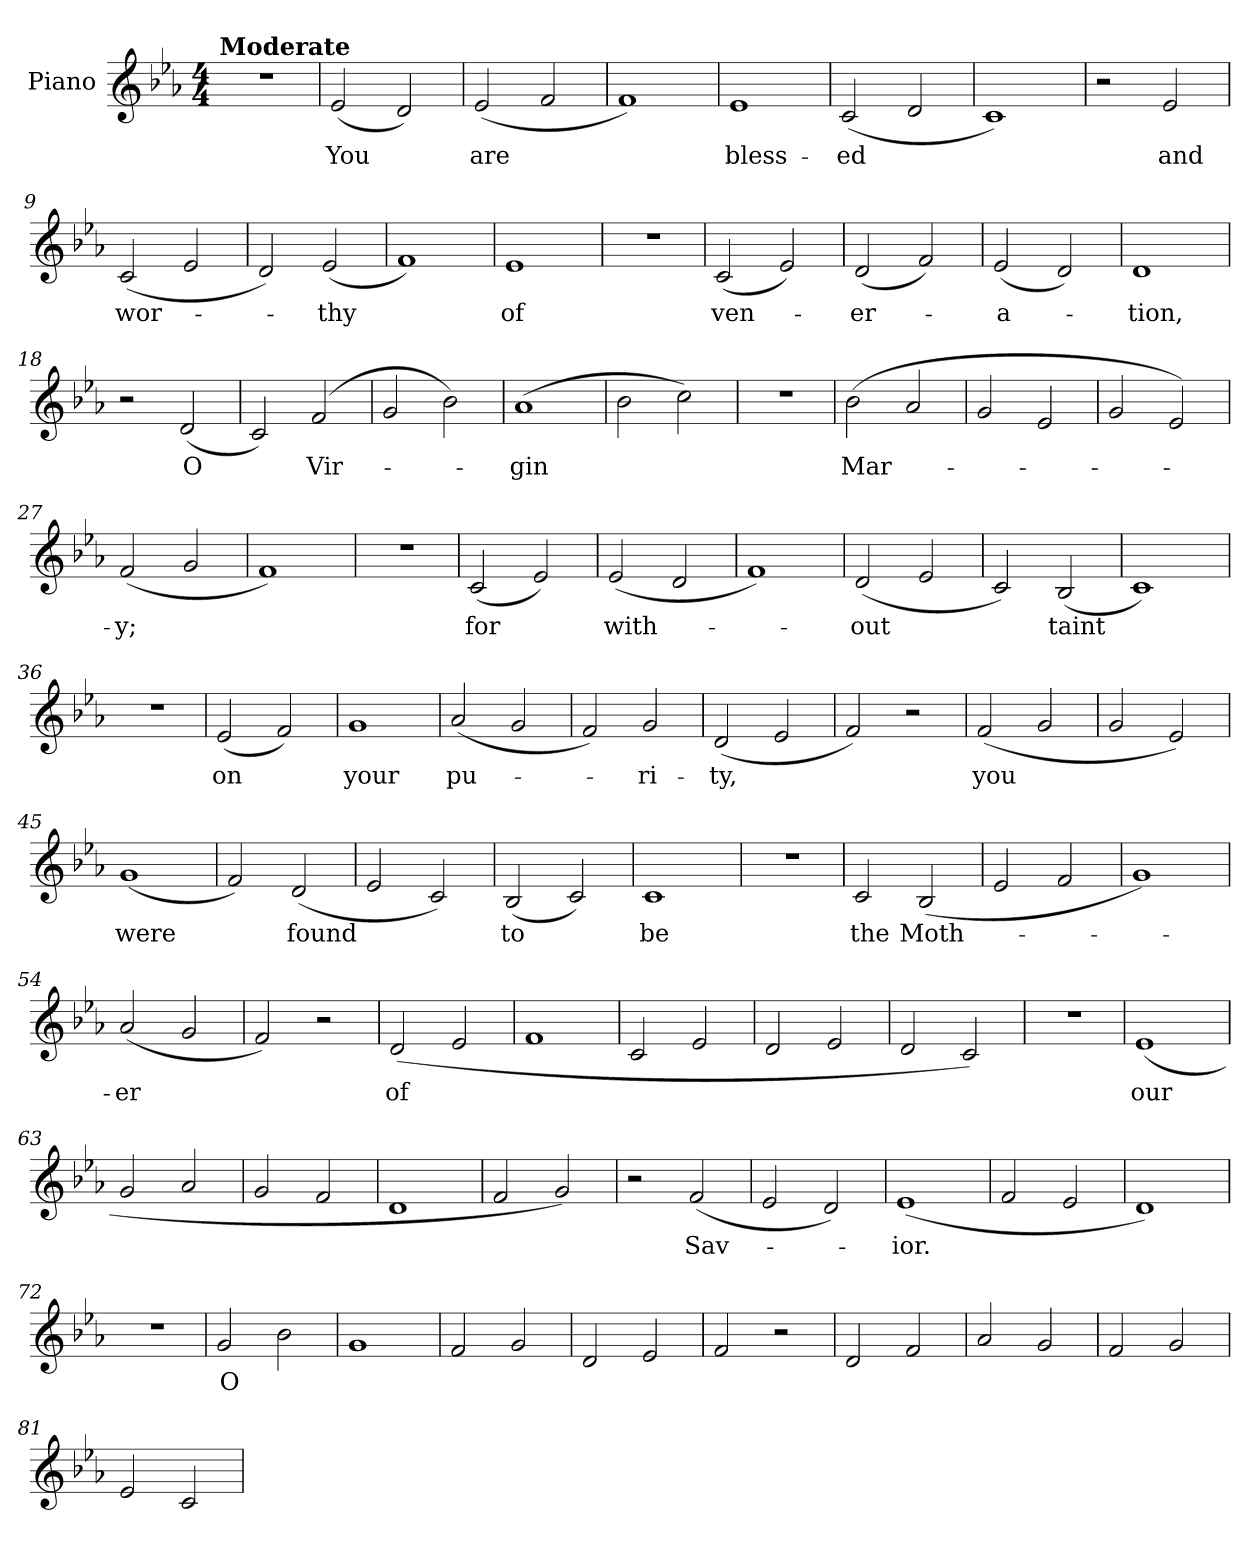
**kern	**text
*part1	*part1
*staff1	*staff1
*I"Piano	*
*I'Pno.	*
*clefG2	*
*k[b-e-a-]	*
*M4/4	*
*MM120	*
=1	=1
!LO:TX:a:B:t=Moderate	!
1r	.
=2	=2
(<2e-/	You
2d/)	.
=3	=3
(>2e-/	are
2f/	.
=4	=4
1f)	.
=5	=5
1e-	bless-
=6	=6
(>2c/	-ed
2d/	.
=7	=7
1c)	.
=8	=8
2r	.
2e-/	and
=9	=9
(>2c/	wor-
2e-/	.
=10	=10
2d/)	.
(>2e-/	-thy
!!LO:LB:g=z
=11	=11
1f)	.
=12	=12
1e-	of
=13	=13
1r	.
=14	=14
(>2c/	ven-
2e-/)	.
=15	=15
(>2d/	-er-
2f/)	.
=16	=16
(<2e-/	-a-
2d/)	.
=17	=17
1d	-tion,
=18	=18
2r	.
(<2d/	O
=19	=19
2c/)	.
(>2f/	Vir-
=20	=20
2g/	.
2b-\)	.
=21	=21
(>1a-	-gin
!!LO:LB:g=z
=22	=22
2b-\	.
2cc\)	.
=23	=23
1r	.
=24	=24
(<2b-\	Mar-
2a-/	.
=25	=25
2g/	.
2e-/	.
=26	=26
2g/	.
2e-/)	.
=27	=27
(>2f/	-y;
2g/	.
=28	=28
1f)	.
=29	=29
1r	.
=30	=30
(>2c/	for
2e-/)	.
=31	=31
(<2e-/	with-
2d/	.
=32	=32
1f)	.
!!LO:LB:g=z
=33	=33
(>2d/	-out
2e-/	.
=34	=34
2c/)	.
(>2B-/	taint
=35	=35
1c)	.
=36	=36
1r	.
=37	=37
(>2e-/	on
2f/)	.
=38	=38
1g	your
=39	=39
(<2a-/	pu-
2g/	.
=40	=40
2f/)	.
2g/	-ri-
=41	=41
(>2d/	-ty,
2e-/	.
=42	=42
2f/)	.
2r	.
!!LO:LB:g=z
=43	=43
(>2f/	you
2g/	.
=44	=44
2g/	.
2e-/)	.
=45	=45
(<1g	were
=46	=46
2f/)	.
(>2d/	found
=47	=47
2e-/	.
2c/)	.
=48	=48
(>2B-/	to
2c/)	.
=49	=49
1c	be
=50	=50
1r	.
=51	=51
2c/	the
(>2B-/	Moth-
=52	=52
2e-/	.
2f/	.
!!LO:LB:g=z
=53	=53
1g)	.
=54	=54
(<2a-/	-er
2g/	.
=55	=55
2f/)	.
2r	.
=56	=56
(>2d/	of
2e-/	.
=57	=57
1f	.
=58	=58
2c/	.
2e-/	.
=59	=59
2d/	.
2e-/	.
=60	=60
2d/	.
2c/)	.
=61	=61
1r	.
=62	=62
(>1e-	our
!!LO:LB:g=z
=63	=63
2g/	.
2a-/	.
=64	=64
2g/	.
2f/	.
=65	=65
1d	.
=66	=66
2f/	.
2g/)	.
=67	=67
2r	.
(<2f/	Sav-
=68	=68
2e-/	.
2d/)	.
=69	=69
(>1e-	-ior.
=70	=70
2f/	.
2e-/	.
=71	=71
1d)	.
=72	=72
1r	.
!!LO:LB:g=z
=73	=73
2g/	O
2b-\	.
=74	=74
1g	.
=75	=75
2f/	.
2g/	.
=76	=76
2d/	.
2e-/	.
=77	=77
2f/	.
2r	.
=78	=78
2d/	.
2f/	.
=79	=79
2a-/	.
2g/	.
=80	=80
2f/	.
2g/	.
=81	=81
2e-/	.
2c/	.
=	=
*-	*-
